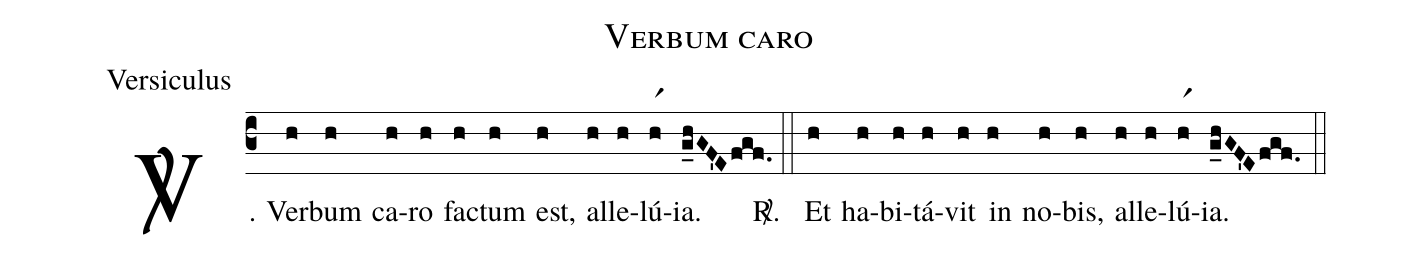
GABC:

name:Verbum caro;
office-part:Versiculus;
%%
(c3)
<sp>V/</sp>. V{e}r(h)bum(h) ca(h)ro(h) fac(h)tum(h) est,(h) al(h)le(h)lú(hr1)ia.(g_hGF'Efgf.) <sp>R/</sp>.(::)
Et(h) ha(h)bi(h)tá(h)vit(h) in(h) no(h)bis,(h) al(h)le(h)lú(hr1)ia.(g_hGF'Efgf.) (::)
